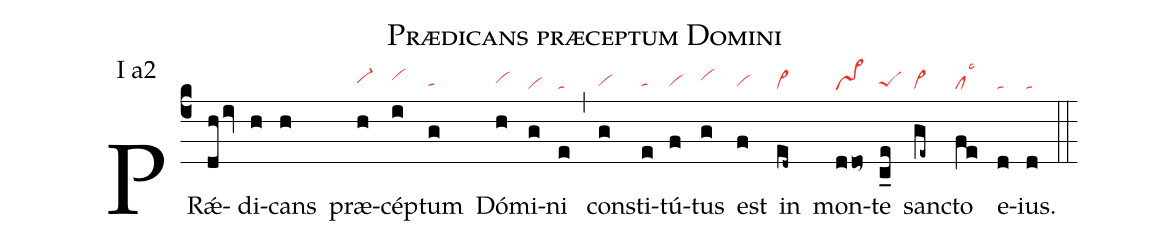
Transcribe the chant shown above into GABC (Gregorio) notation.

name: Prædicans præceptum Domini;
annotation: I a2;
mode: 1;
nabc-lines: 1;
%%
(c4)
PRǽ(dh/iv)di(h)cans(h) præ(h|vi-hh)cép(i|vihi)tum(g|tahg) Dó(h|vihh)mi(g|vi)ni(e|ta) (,)
con(g|vihg)sti(e|tahg)tú(f|vihg)tus(g|vihi) est(f|vihg) in(ed~|vi>) mon(ddo~|vs>)te(c_e|peShg) san(ge~|vi>)cto(fe|cllsc3) e(d|ta)ius.(d|ta) (::)
